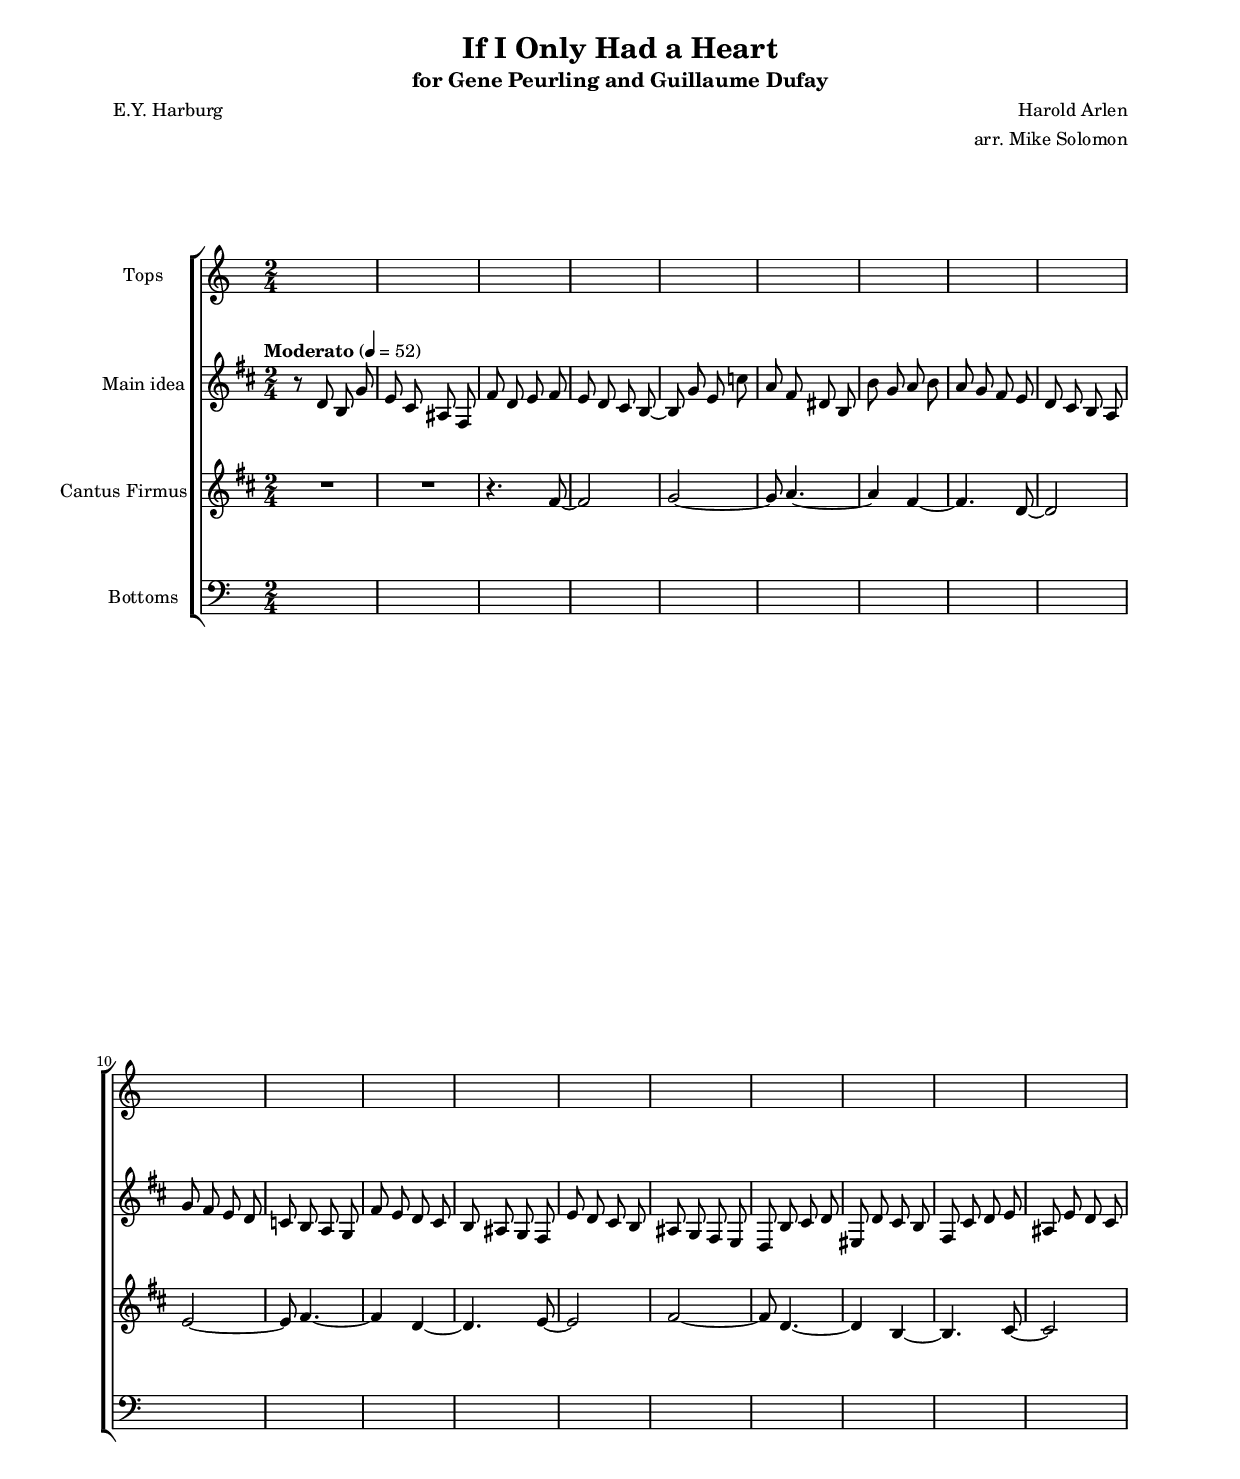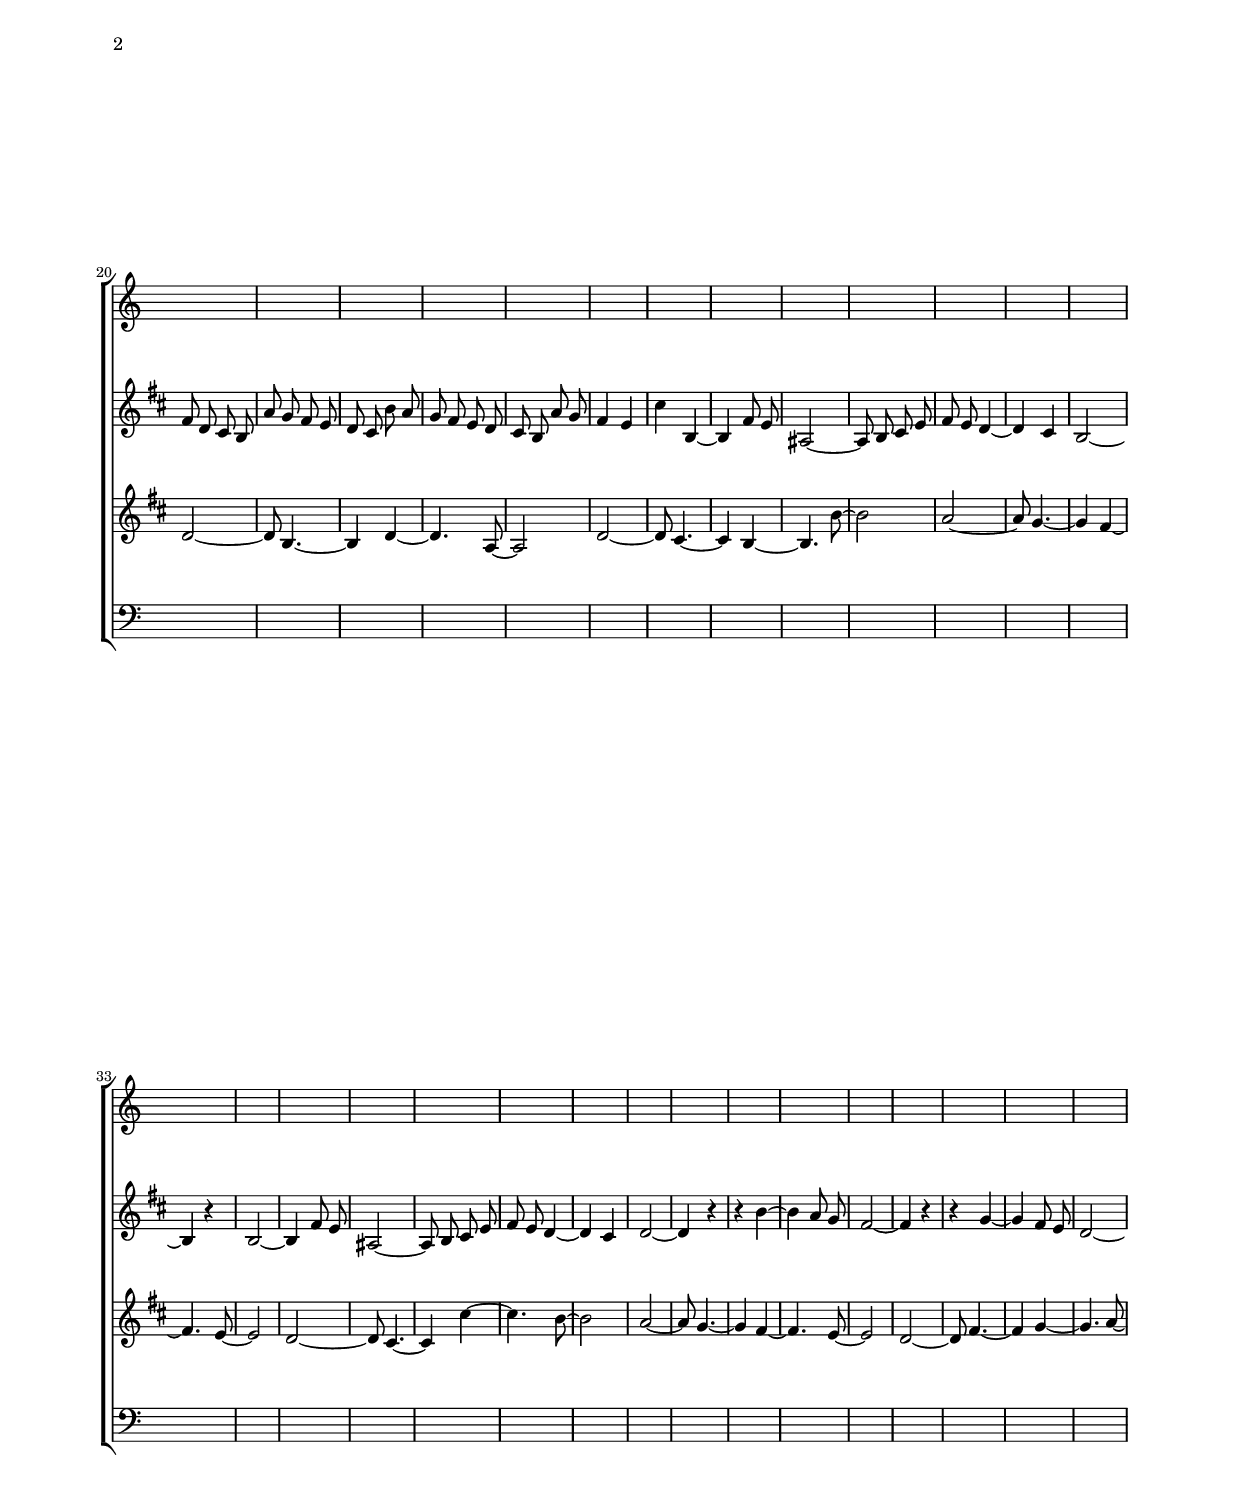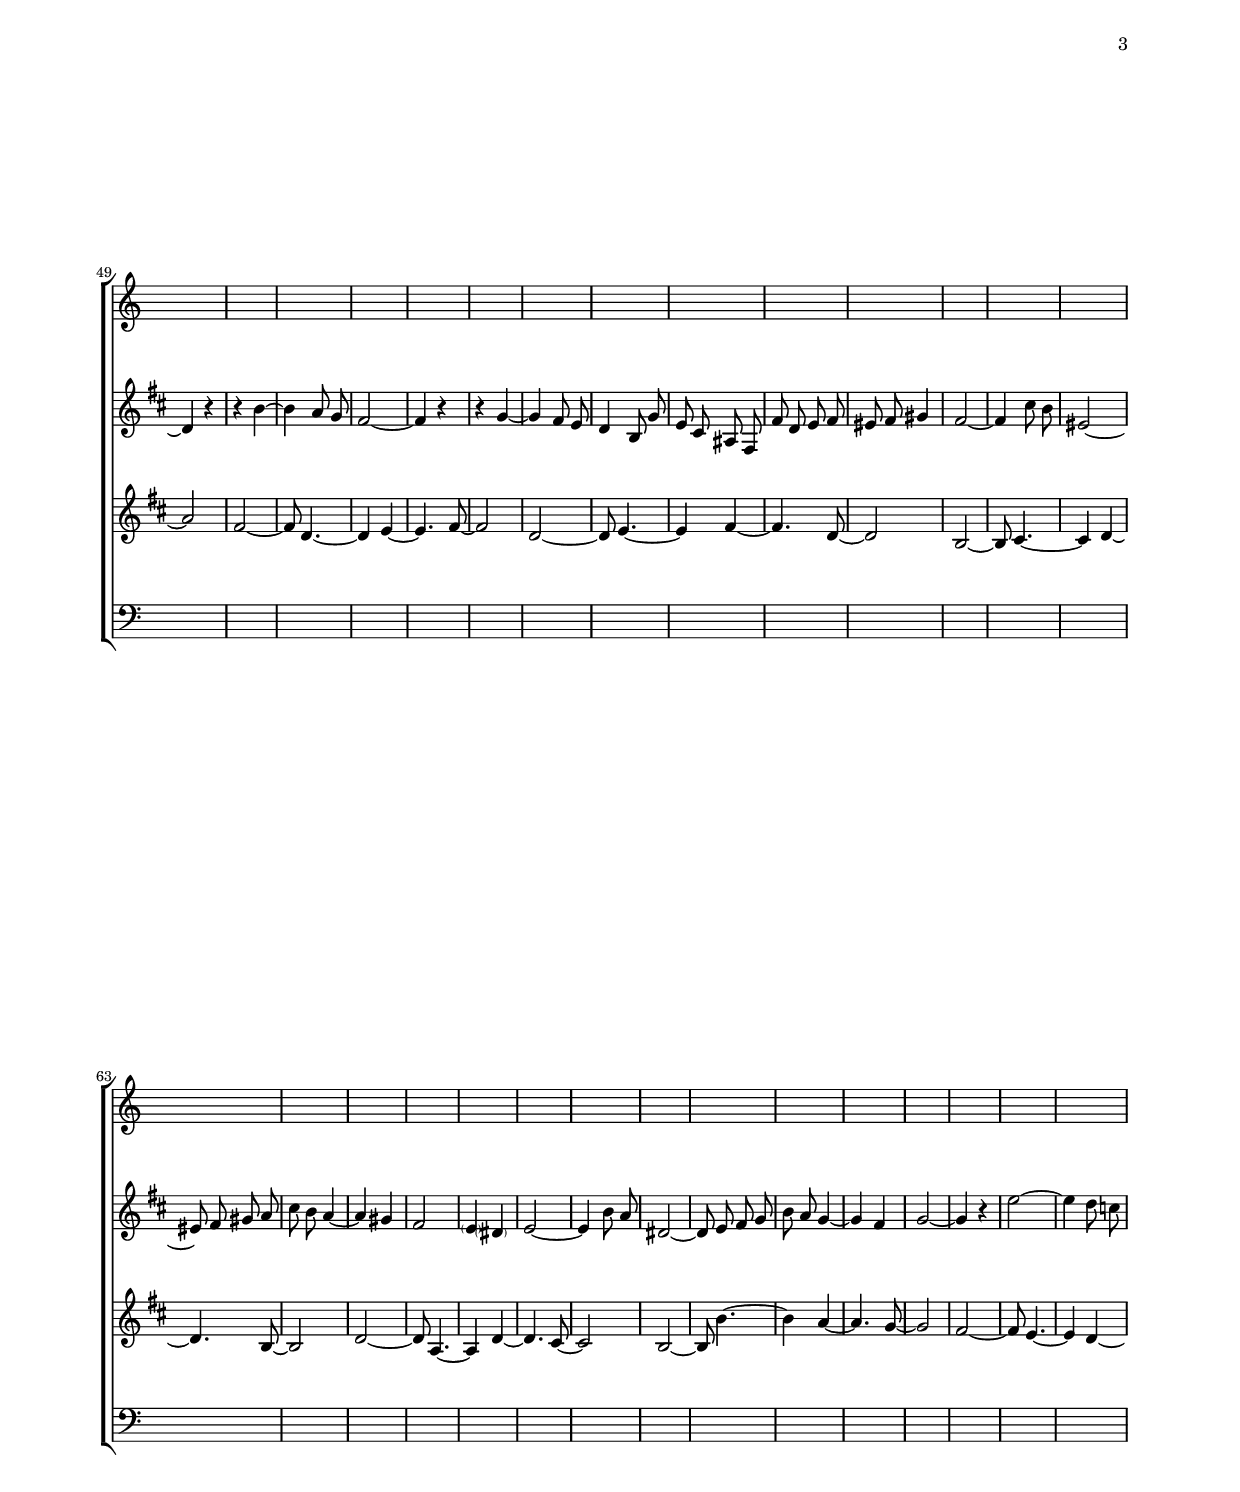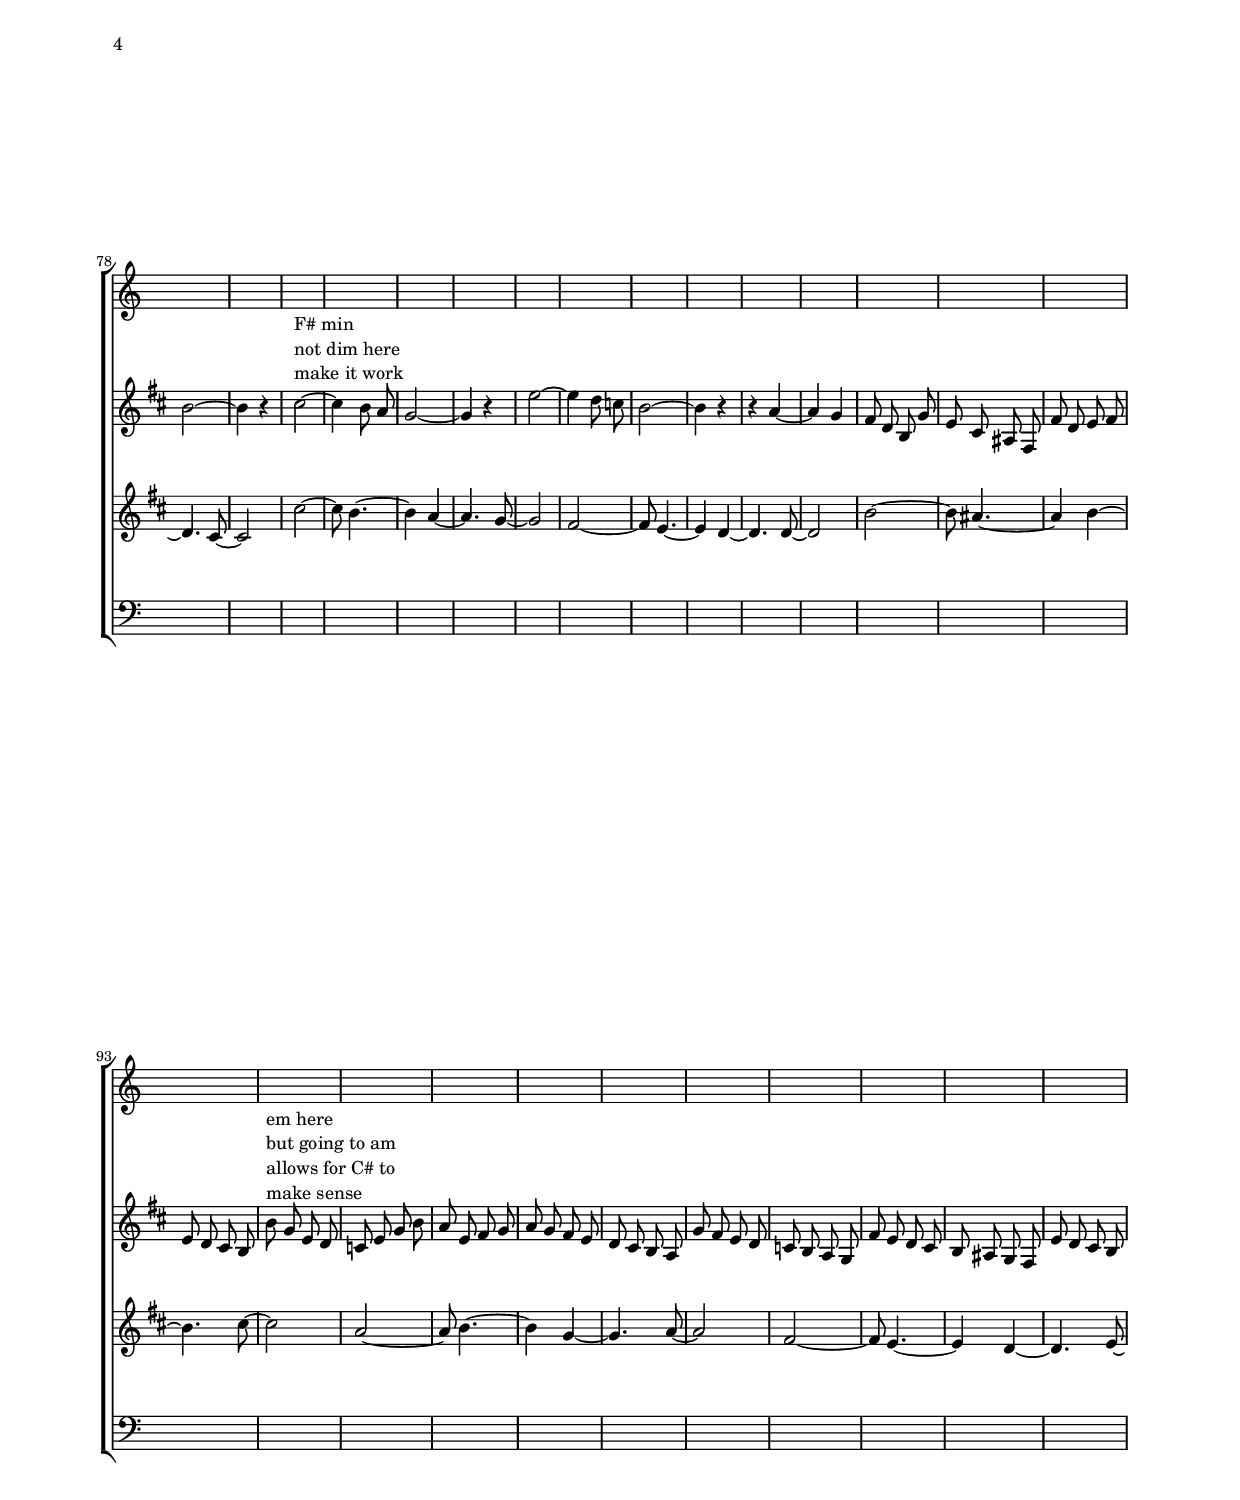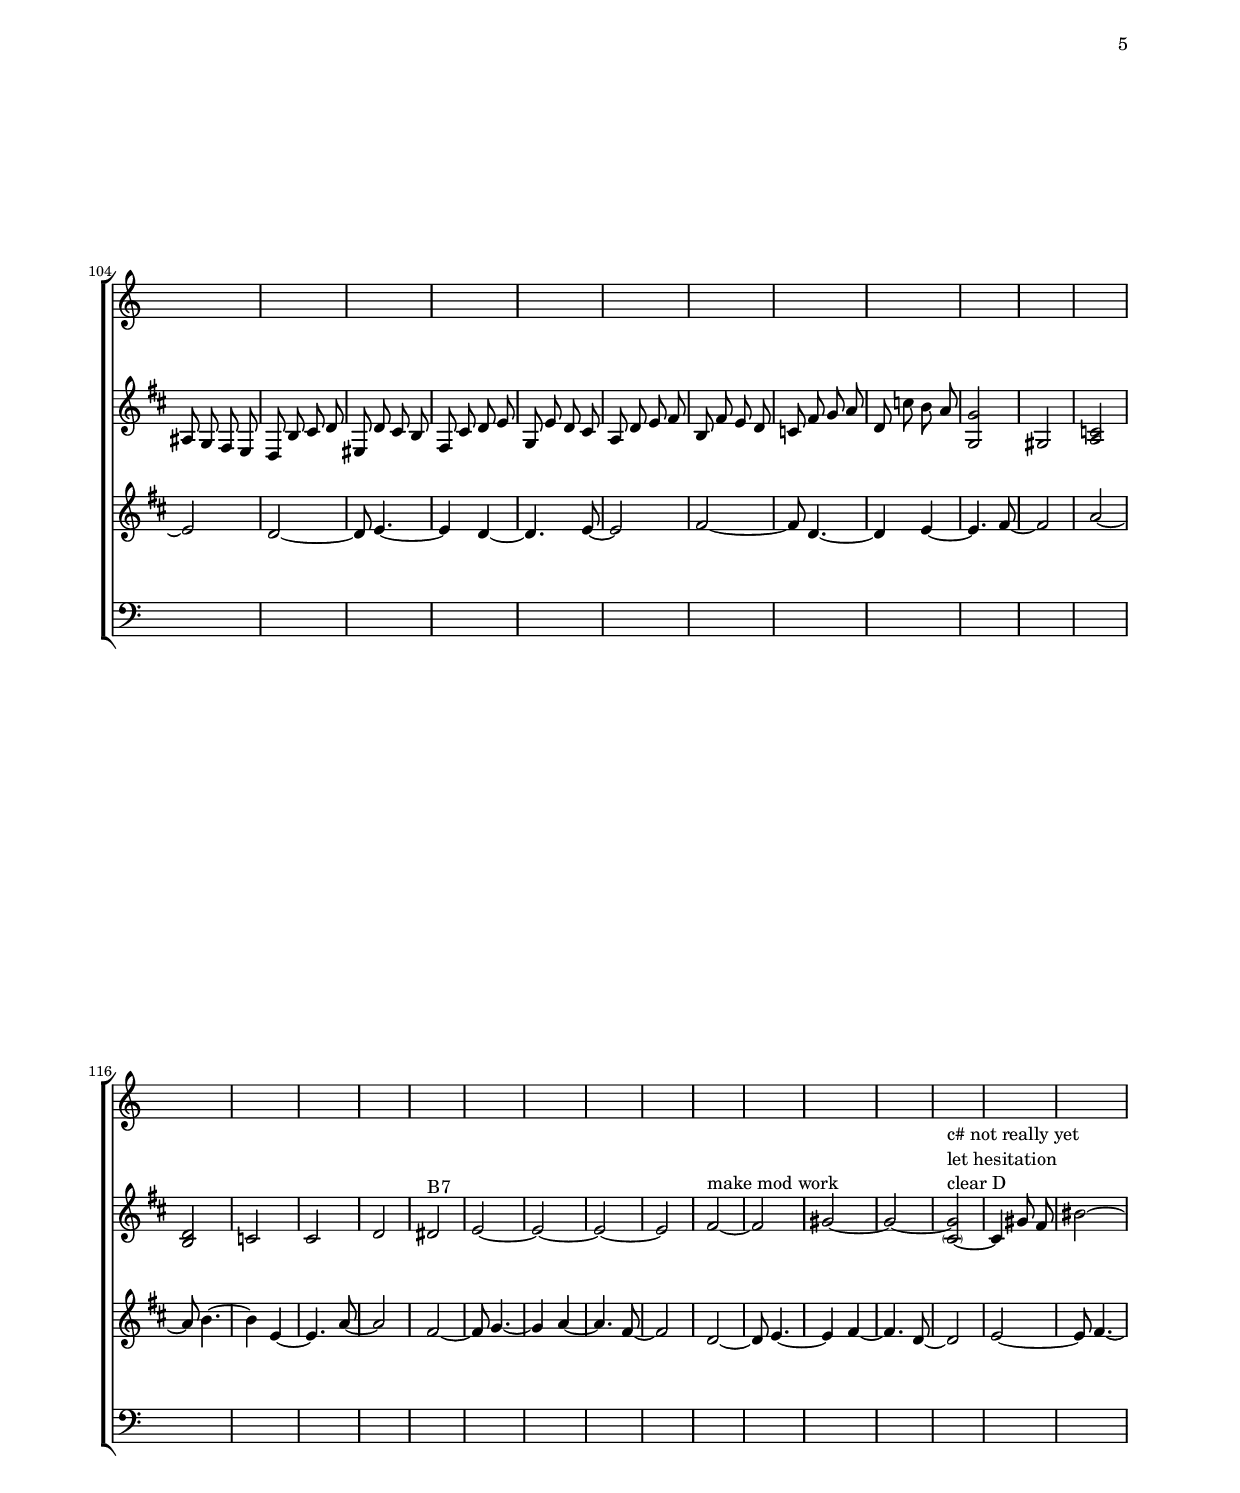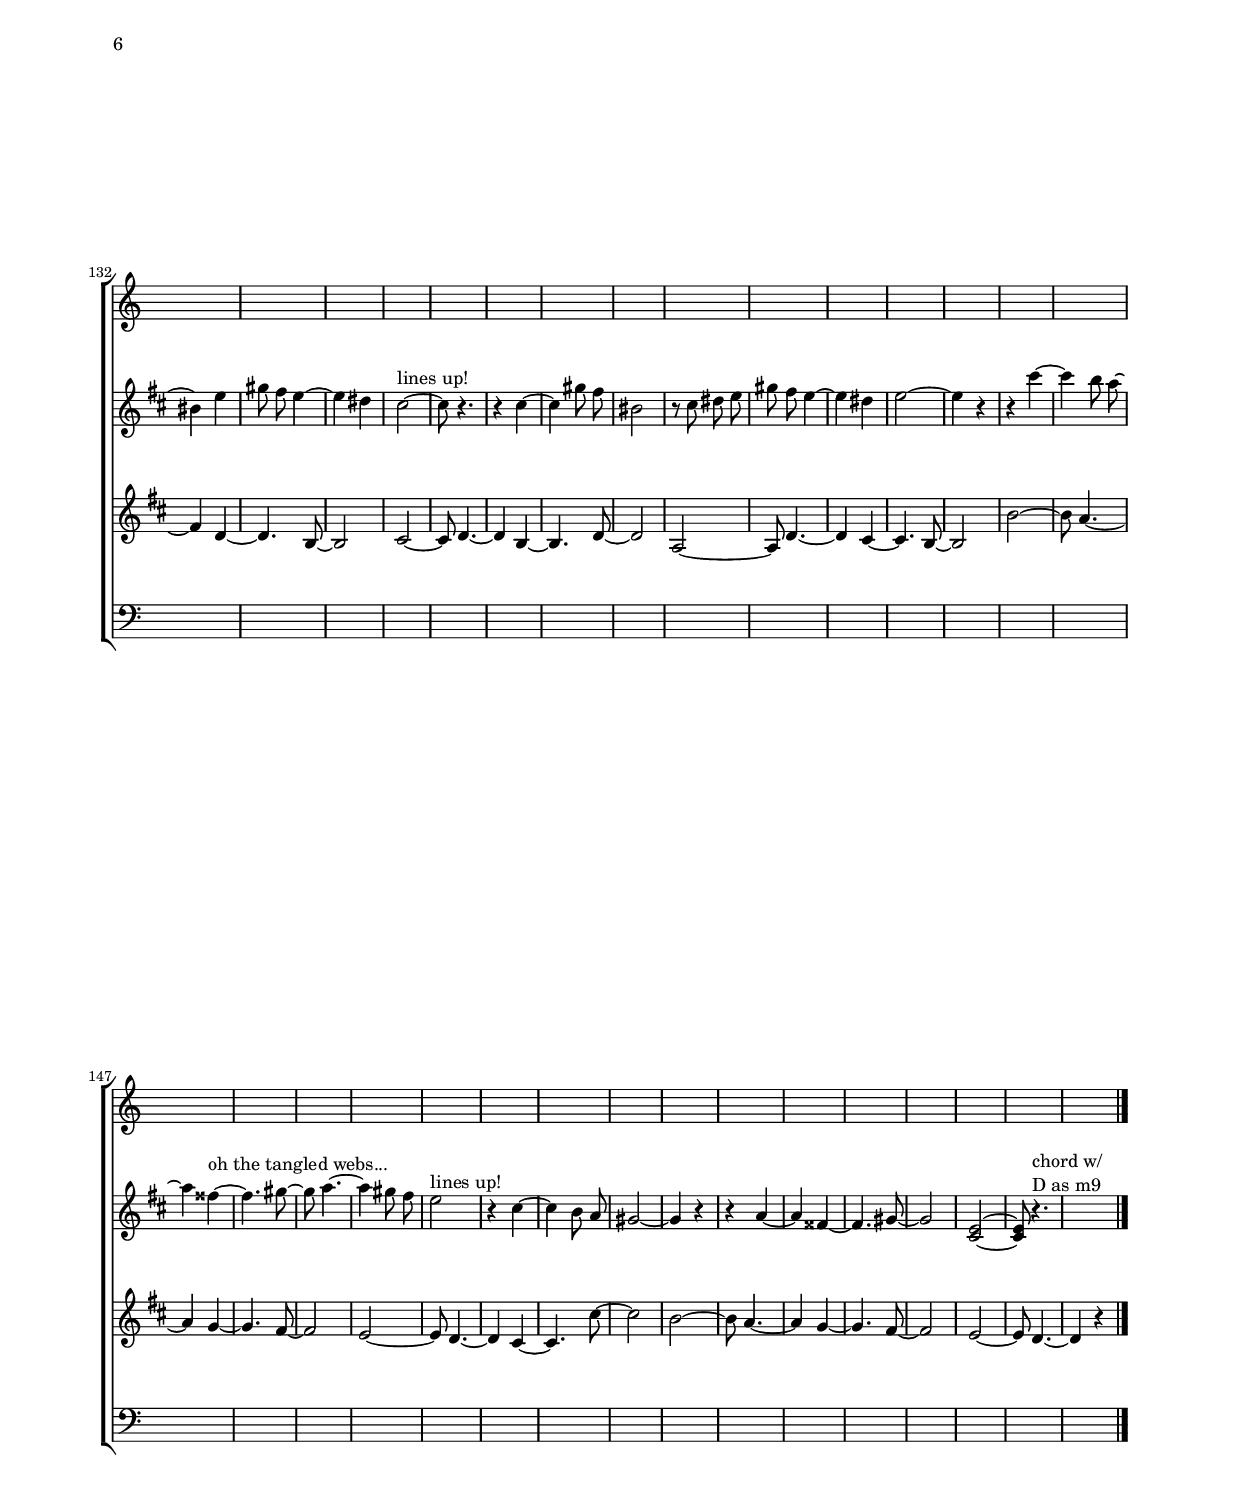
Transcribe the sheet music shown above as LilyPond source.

#(set-global-staff-size 15.87)
%{
When a man's an empty kettle
He should be on his mettle
And yet I'm torn apart
Just because I'm presumin'
That I could be a human
If I only had a heart

I'd be tender, I'd be gentle
And awful sentimental
Regarding love and art
I'd be friends with the sparrows 
And the boy that shoots the arrows
If I only had a heart

Picture me a balcony
Above a voice sings low

(Snow White)
Wherefore art thou, Romeo?

(Tin Man)
I hear a beat, how sweet!

Just to register emotion, jealousy, devotion
And really feel the part
I could stay young and chipper
And I'd lock it with a zipper
If I only had a heart
%}
% 
\version "2.19.0"
\include "defs-devel.ly"
\version "2.19.0"

#(define (noteify-pitch p s)
   (let ((o (ly:pitch-octave p))
         (a (* 4 (ly:pitch-alteration p)))
         ;; alteration, a, in quarter tone steps,
         ;; for historical reasons
         (n (ly:pitch-notename p)))
     (format #t "\nWIZ ~a ~a ~a ~a\n" s o n a)))

#(define (is-tie e)
  (equal? 'TieEvent (ly:music-property e 'name)))

#(define (has-tie l)
  (if (pair? l)
      (if (is-tie (car l))
          #t
          (has-tie (cdr l)))
      #f))

#(define (noteify music string)
   (let ((es (ly:music-property music 'elements))
         (e (ly:music-property music 'element))
         (a (ly:music-property music 'articulations))
         (p (ly:music-property music 'pitch)))
     (if (not (and (pair? a)
                   (has-tie a)))
      (begin
       (if (pair? es)
           (ly:music-set-property!
            music 'elements
            (map (lambda (x) (noteify x string)) es)))
       (if (ly:music? e)
           (ly:music-set-property!
            music 'element
            (noteify e string)))
       (if (ly:pitch? p)
           (begin
             (noteify-pitch p string)))))
     music))

noteifyMusic =
#(define-music-function (parser location s m)
   (string? ly:music?)
   (noteify m s))

%\displayMusic
%\noteifyMusic #"SOPRANO" \new Staff << { \relative c' { { c d ~ d e } \relative c' { c d } d } } { s1 } >>


#(ly:set-option 'point-and-click #f)

#(set-global-staff-size 15.87)

%{
\paper {
  #(define fonts
    (set-global-fonts
    #:music "profondo"
    #:factor (/ staff-height pt 20)
  ))
}
%}
%{
\paper {
  #(define fonts
    (set-global-fonts
    #:music "haydn"
    #:brace "gonville"
    #:factor (/ staff-height pt 20)
  ))
}
%}

railroad =  {
  \once \override BreathingSign.text = \markup \musicglyph #"scripts.caesura.straight"
  \breathe
}
myred = \once \override NoteHead #'color = #red

\paper {
  footnote-separator-markup = \markup { \column { " "\override #`(span-factor . 1/5) { \draw-hline } }}
  footnote-padding = 5\mm
  top-system-spacing = #'((basic-distance . 1) (minimum-distance . 0) (padding . 1) (stretchability . 40))
  bottom-system-spacing = #'((basic-distance . 1) (minimum-distance . 0) (padding . 1) (stretchability . 50))
  ragged-right = ##f
  left-margin = 0.75\in
  right-margin = 0.75\in
  top-margin = 0.5\in
  bottom-margin = 0.6\in
  ragged-last-bottom = ##f
  max-systems-per-page = #2
}

\header {
  title = "If I Only Had a Heart"
  %subtitle = "for Henry Purcell, J.S. Bach, Michel Legrand, Guillaume Dufay and G.F. Händel"
  subtitle = "for Gene Peurling and Guillaume Dufay"
  %title = "Somewhere Over the Rainbow"
  composer = "Harold Arlen"
  poet = "E.Y. Harburg"
  arranger = "arr. Mike Solomon"
  %arranger = "arr. (anon)"
}

prefatoryMatter = {
  \key b \minor
  \autoBeamOff
  \time 2/4
}

scorePrefatoryMatter = {
  \prefatoryMatter
}

midiPrefatoryMatter = {
  \prefatoryMatter
}

marks = {
  \tempo "Moderato" 4=52
  s2 |
}

sopranoFirst = \relative c' {
  r8 d b g' |
  e cis ais fis |
  fis' d e fis |
  e d cis b ~ |
  b g' e c' |
  a fis dis b |
  b' g a b |
  a g fis e |
  d cis b a |
  g' fis e d |
  c b a g |
  fis' e d cis |
  b ais g fis |
  e' d cis b |
  ais g fis e |
  d b' cis d |
  eis, d' cis b |
  fis cis' d e |
  ais, e' d cis |
  fis d cis b |
  a' g fis e |
  d cis b' a |
  g fis e d |
  cis b a' g |
  fis4 e |
  cis'4 b, ~ |
  b fis'8 e |
  ais,2 ~ |
  ais8 b cis e |
  fis e d4 ~ |
  d cis |
  b2 ~ |
  b4 r |
  b2 ~ |
  b4 fis'8 e |
  ais,2 ~ |
  ais8 b cis e |
  fis e d4 ~ |
  d cis |
  d2 ~ |
  d4 r |
  r4 b' ~ |
  b a8 g |
  fis2 ~ |
  fis4 r |
  r g ~ |
  g fis8 e |
  d2 ~ |
  d4 r |
  r4 b' ~ |
  b a8 g |
  fis2 ~ |
  fis4 r |
  r g ~ |
  g fis8 e |
  d4 b8 g' |  
  e cis ais fis |
  fis' d e fis |
  eis fis gis4 |
  fis2 ~ |
  fis4 cis'8 b |
  eis,2 ~ |
  eis8 fis gis a |
  cis8 b a4 ~ |
  a gis |
  fis2 |
  \parenthesize e4 \parenthesize dis
  e2 ~ |
  e4 b'8 a |
  dis,2 ~ |
  dis8 e fis g |
  b a g4 ~ |
  g fis |
  g2 ~ |
  g4 r |
  e'2 ~ |
  e4 d8 c |
  b2 ~ |
  b4 r |
  cis2^\markup \column { "F# min" "not dim here" "make it work" } ~ |
  cis4 b8 a |
  g2 ~ |
  g4 r |
  e'2 ~ |
  e4 d8 c |
  b2 ~ |
  b4 r |
  r a ~ |
  a g |
  fis8 d b g' |
  e cis ais fis |
  fis' d e fis |
  e d cis b |
  b'^\markup \column { "em here" "but going to am" "allows for C# to" "make sense" } g e d |
  c e g b |
  a e fis g |
  a g fis e |
  d cis b a |
  g' fis e d |
  c b a g |
  fis' e d cis |
  b ais g fis |
  e' d cis b |
  ais g fis e |
  d b' cis d |
  eis, d' cis b |
  fis cis' d e |
  g, e' d cis |
  a d e fis |
  b, fis' e d |
  c fis g a |
  d, c' b a |
  <g, g'>2 |
  gis |
  <a c> |
  <b d> |
  c |
  cis |
  d |
  dis^"B7" |
  e2 ~ |
  e2 ~ |
  e2 ~ |
  e2 |
  fis^"make mod work" ~ |
  fis |
  gis ~ |
  gis ~ |
  <\parenthesize cis, gis'>^\markup \column { "c# not really yet" "let hesitation" "clear D" } ~ |
  cis4 gis'8 fis |
  bis2 ~ |
  bis4 e |
  gis8 fis e4 ~ |
  e dis |
  cis2^"lines up!" ~ |
  cis8 r4. |
  r4 cis ~ |
  cis gis'8 fis |
  bis,2 |
  r8 cis8 dis e |
  gis fis e4 ~ |
  e dis |
  e2 ~ |
  e4 r |
  r4 cis'4 ~ |
  cis4 b8 a ~ |
  a4 fisis^"oh the tangled webs..." ~ |
  fisis4. gis8 ~ |
  gis8 a4. ~ |
  a4 gis8 fis |
  e2^"lines up!" |
  r4 cis4 ~ |
  cis4 b8 a |
  gis2 ~ |
  gis4 r |
  r4 a4 ~ |
  a fisis4 ~ |
  fisis4. gis8 ~ |
  gis2 |
  <cis, e>2 ~ |
  <cis e>8 r4.^\markup \column { "chord w/" "D as m9" } |
  s2 |
}

sopranoWordsFirst = \lyricmode {
}

mezzoFirst = \relative c' {
  R2 |
  R2 |
  r4.
  fis1*5/8 g a fis d e fis d e fis d b cis d b d a
  d cis b b' a g fis e d cis cis' b a g fis e
  d
  
  fis1*5/8 g a fis d e fis d e fis d b cis d b d a
  d cis b b' a g fis e d cis cis' b a g fis e
  d

  d %%%%%%%%%%%%%%%%%%%%

 
  b' ais b cis a b g a fis
  e d e d e d e fis d
  e fis a b
  %%%%%%%%%%%%%%%%%%%fis e d a'
  e, a
  
  fis1*5/8 g a fis d e fis d e fis d b cis d b d a
  d cis b b' a g fis e d cis cis' b a g fis e
  d
  r4 |
  %%%%%%%%%%%%%%%%%
  \bar "|."
}

mezzoWordsFirst = \lyricmode {
}

funTimesWithSkips = {
  %\repeat unfold 1 { \repeat unfold 8 { s2 \noBreak } s2 \break }
  %\repeat unfold 15 { \repeat unfold 9 { s2 \noBreak } s2 \break }
}

\score {
  \new ChoirStaff <<
    \new Staff \with { instrumentName = #"Tops" %shortInstrumentName = #"E."

} << { #(skip-of-length mezzoFirst) }
    >>
    \new Staff \with { instrumentName = #"Main idea" %shortInstrumentName = #"M."
} <<
      \new Voice = "soprano" { << { \numericTimeSignature
	\scorePrefatoryMatter
        \sopranoFirst
      } {
	\scorePrefatoryMatter
        \marks
      } {
        \funTimesWithSkips
      }>> }
      \new Lyrics \lyricsto "soprano" {
        \sopranoWordsFirst
      }
    >>
    \new Staff \with { instrumentName = #"Cantus Firmus" %shortInstrumentName = #"E."

} <<
      \new Voice = "mezzo" \with{\remove "Note_heads_engraver" \consists "Completion_heads_engraver"} { \numericTimeSignature
	\scorePrefatoryMatter
        \mezzoFirst
      }
      \new Lyrics \lyricsto "mezzo" {
        \mezzoWordsFirst
      }
    >>
    \new Staff \with { instrumentName = #"Bottoms" %shortInstrumentName = #"E."

} << { \clef bass #(skip-of-length mezzoFirst) }
    >>
  >>
  \layout {
    \context {
      \Voice
      \override TextScript #'layer = #6
      \override NoteHead #'layer = #7
      \override Glissando #'breakable = ##t
      \override TupletNumber #'breakable = ##t
      \override TupletBracket #'breakable = ##t
      \remove "Forbid_line_break_engraver"
    }
    \context {
      \Staff
      \consists "Metronome_mark_engraver"
      \override TimeSignature #'style = #'numbered
      \override StaffSymbol #'layer = #4
      \override TimeSignature #'layer = #3
      \override TimeSignature #'whiteout = ##t
    }
    \context {
      \Lyrics
      \override LyricText #'whiteout = ##t
      \override LyricText #'layer = #6
    }
    \context {
      \Score
      \remove "Metronome_mark_engraver"
      \override NonMusicalPaperColumn #'allow-loose-spacing = ##f
    }
  }
}
%%% MIDI

\score {
  \new ChoirStaff <<
    \new Staff \with { instrumentName = #"Marie" %shortInstrumentName = #"M."
} <<
      \new Voice = "soprano" { << { \numericTimeSignature
	\midiPrefatoryMatter
        \sopranoFirst
      } {
	\midiPrefatoryMatter
        \marks
      } >> }
      \new Lyrics \lyricsto "soprano" {
        \sopranoWordsFirst
      }
    >>
    \new Staff \with { instrumentName = #"Elsa" %shortInstrumentName = #"E."
} <<
      \new Voice = "mezzo" { \numericTimeSignature
	\midiPrefatoryMatter
        \mezzoFirst
      }
      \new Lyrics \lyricsto "mezzo" {
        \mezzoWordsFirst
      }
    >>
  >>
  \midi {}
}
